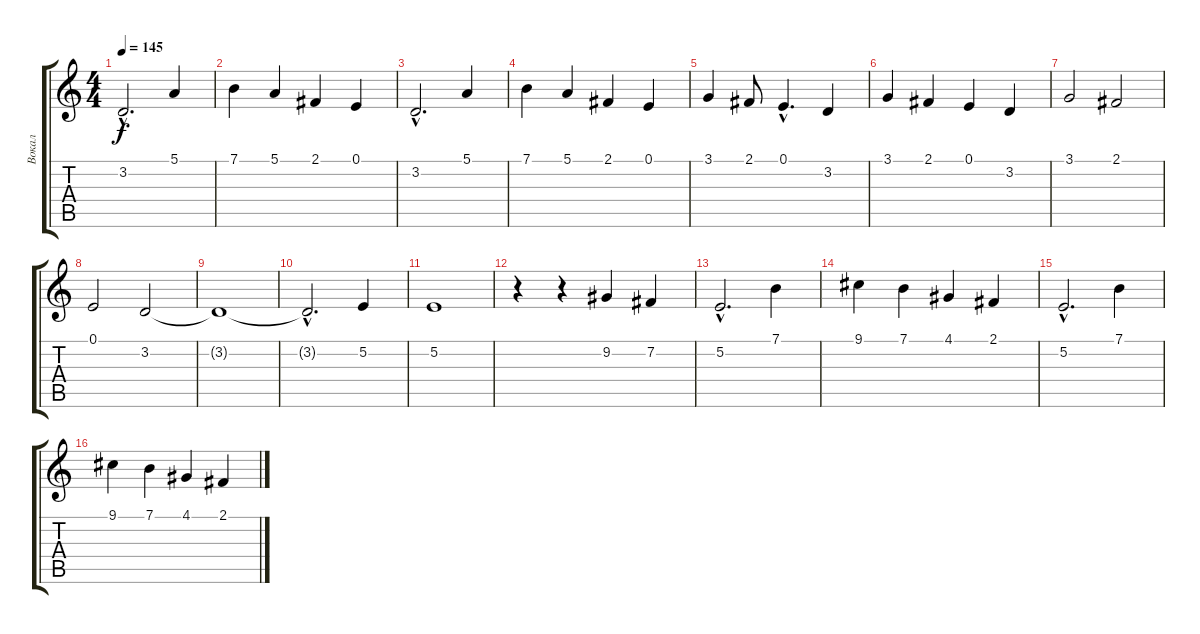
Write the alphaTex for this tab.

\track ("Вокал" "Вокал") {instrument bassoon}
\staff {score tabs}
\tuning (E4 B3 G3 D3 A2 E2) {hide}
\ts (4 4)
\tempo 145
\clef g2
\ks c
3.2{hac}.2{d dy f} 5.1.4 |
7.1.4 5.1.4 2.1.4 0.1.4 |
3.2{hac}.2{d} 5.1.4 |
7.1.4 5.1.4 2.1.4 0.1.4 |
3.1.4 2.1.8 0.1{hac}.4{d} 3.2.4 |
3.1.4 2.1.4 0.1.4 3.2.4 |
3.1.2 2.1.2 |
0.1.2 3.2.2 |
3.2{t}.1 |
3.2{hac t}.2{d} 5.2.4 |
5.2.1 |
r.4 r.4 9.2.4 7.2.4 |
5.2{hac}.2{d} 7.1.4 |
9.1.4 7.1.4 4.1.4 2.1.4 |
5.2{hac}.2{d} 7.1.4 |
9.1.4 7.1.4 4.1.4 2.1.4
